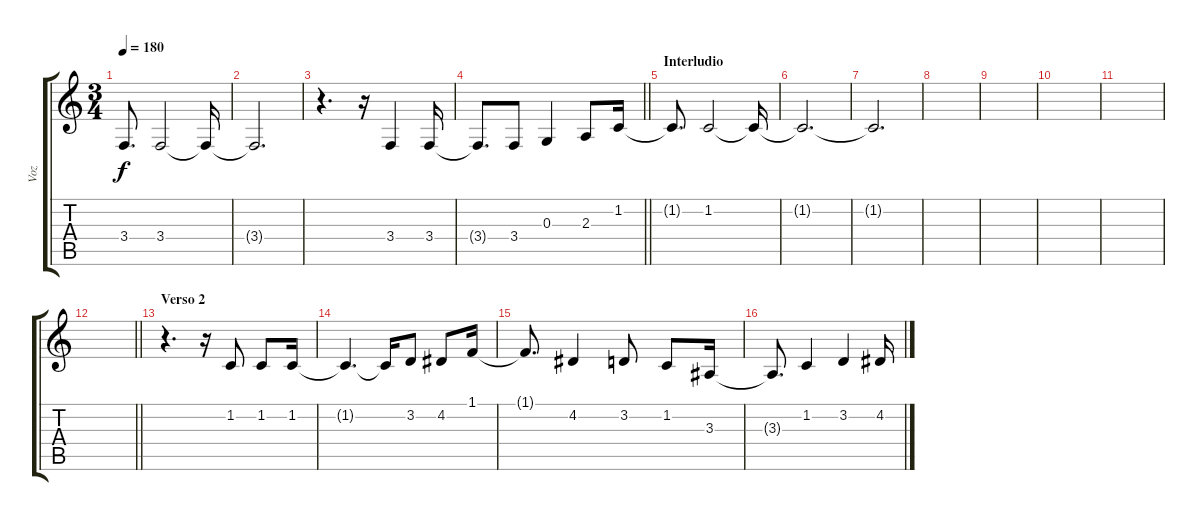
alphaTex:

\track ("Voz" "Voz") {instrument violin}
\staff {score tabs}
\tuning (E4 B3 G3 D3 A2 E2) {hide}
\ts (3 4)
\tempo 180
\clef g2
\ks c
3.4{t}.8{d dy f} 3.4.2 3.4{t}.16 |
3.4{t}.2{d} |
r.4{d} r.16 3.4.4 3.4.16 |
\barLineRight lightlight
3.4{t}.8{d} 3.4.8 0.3.4 2.3.8 1.2.16 |
\section ("" "Interludio")
1.2{t}.8{d} 1.2.2 1.2{t}.16 |
1.2{t}.2{d} |
1.2{t}.2{d} |
|
|
|
|
\barLineRight lightlight
|
\section ("" "Verso 2")
r.4{d} r.16 1.2.8 1.2.8 1.2.16 |
1.2{t}.4{d} 1.2{t}.16 3.2.8 4.2.8 1.1.16 |
1.1{t}.8{d} 4.2.4 3.2.8 1.2.8 3.3.16 |
3.3{t}.8{d} 1.2.4 3.2.4 4.2.16
